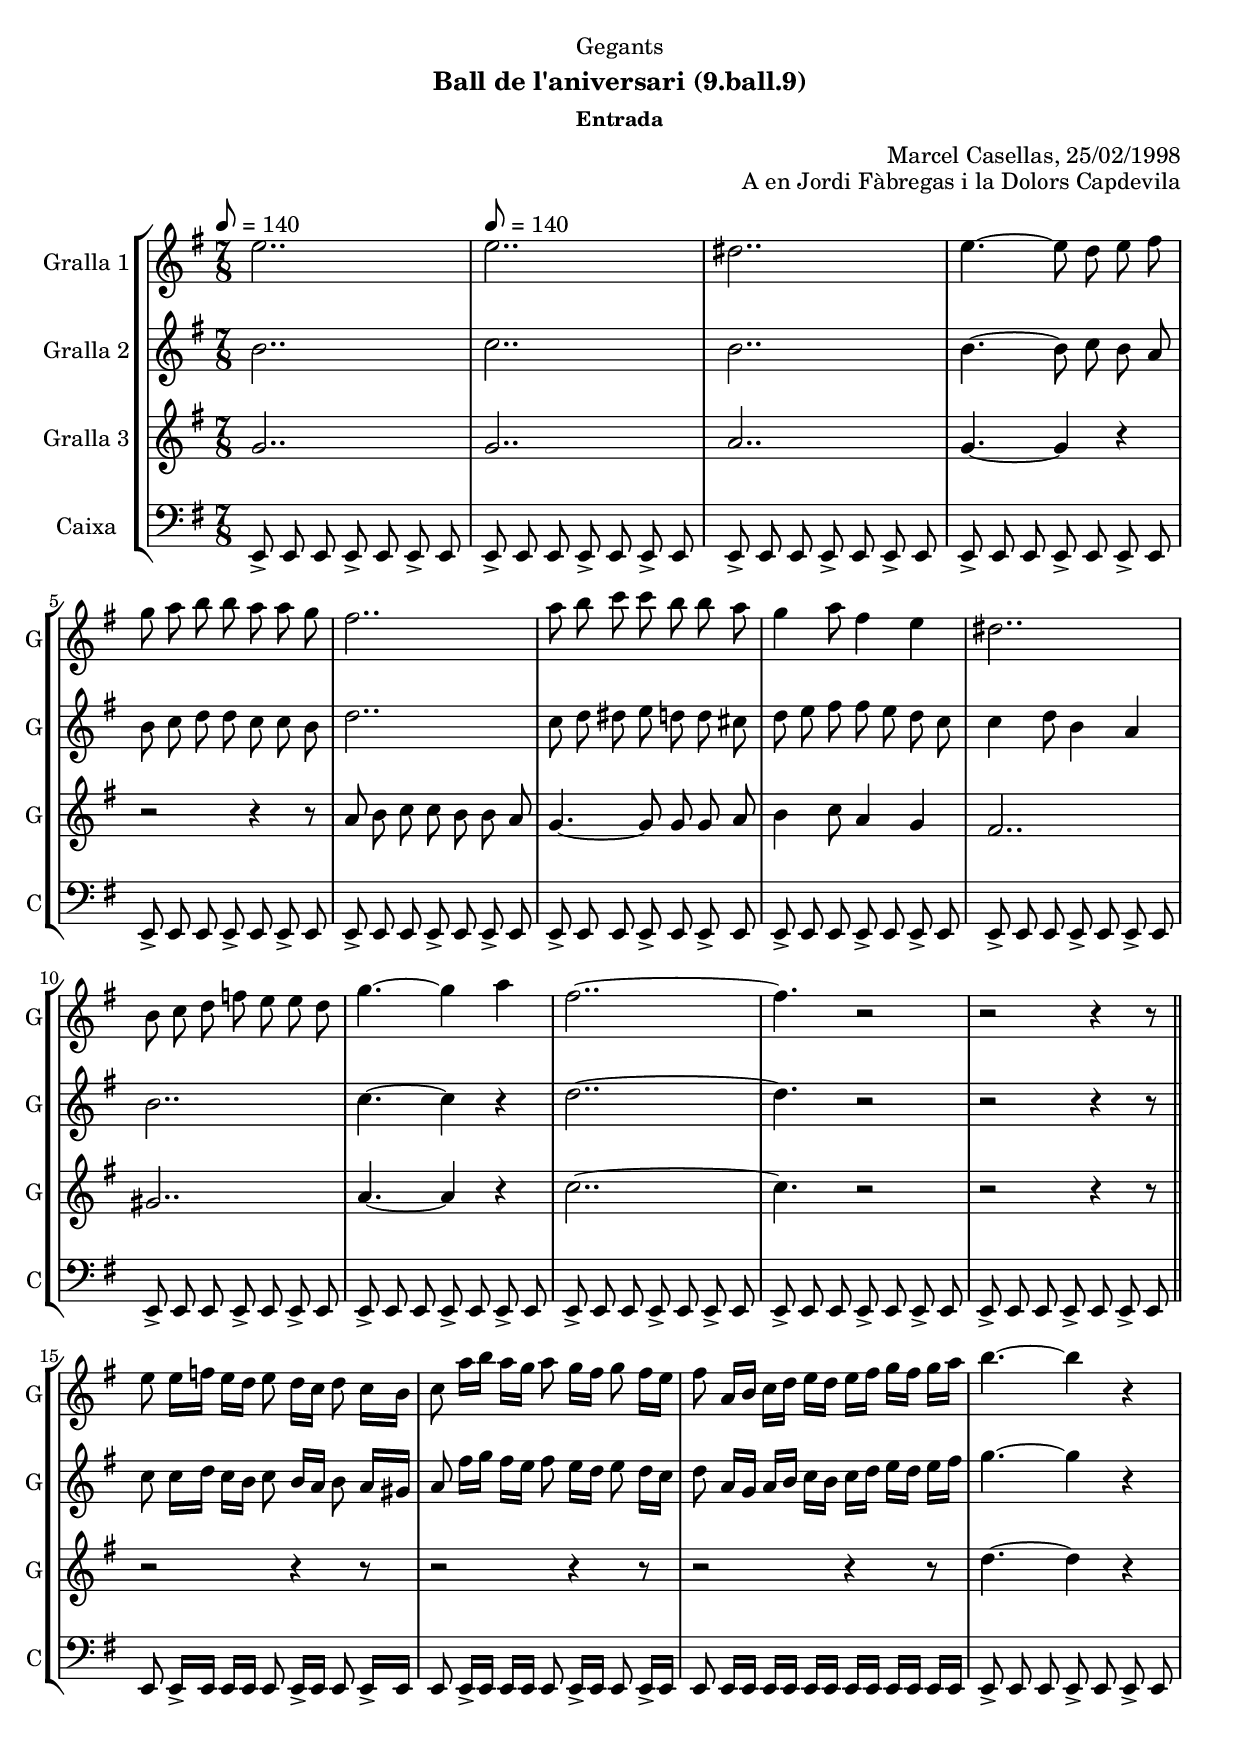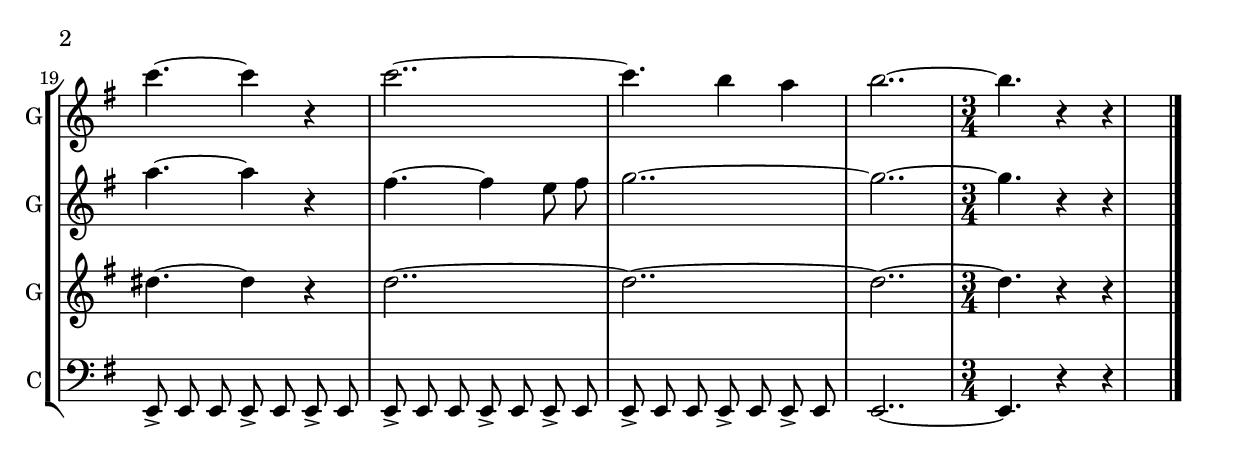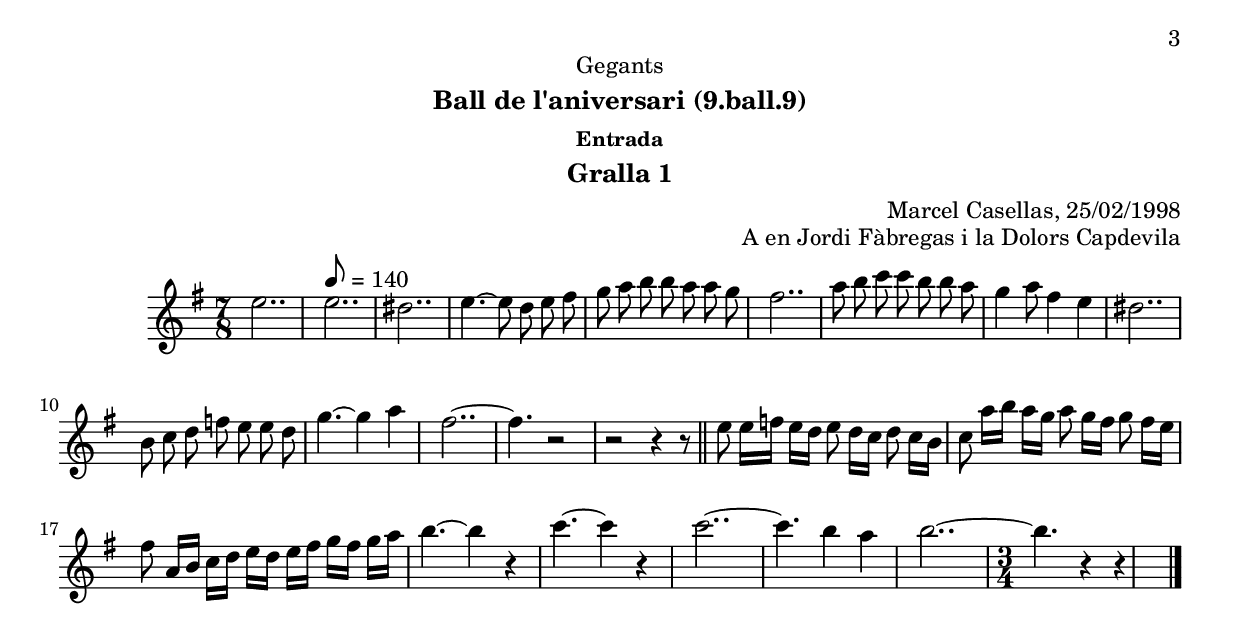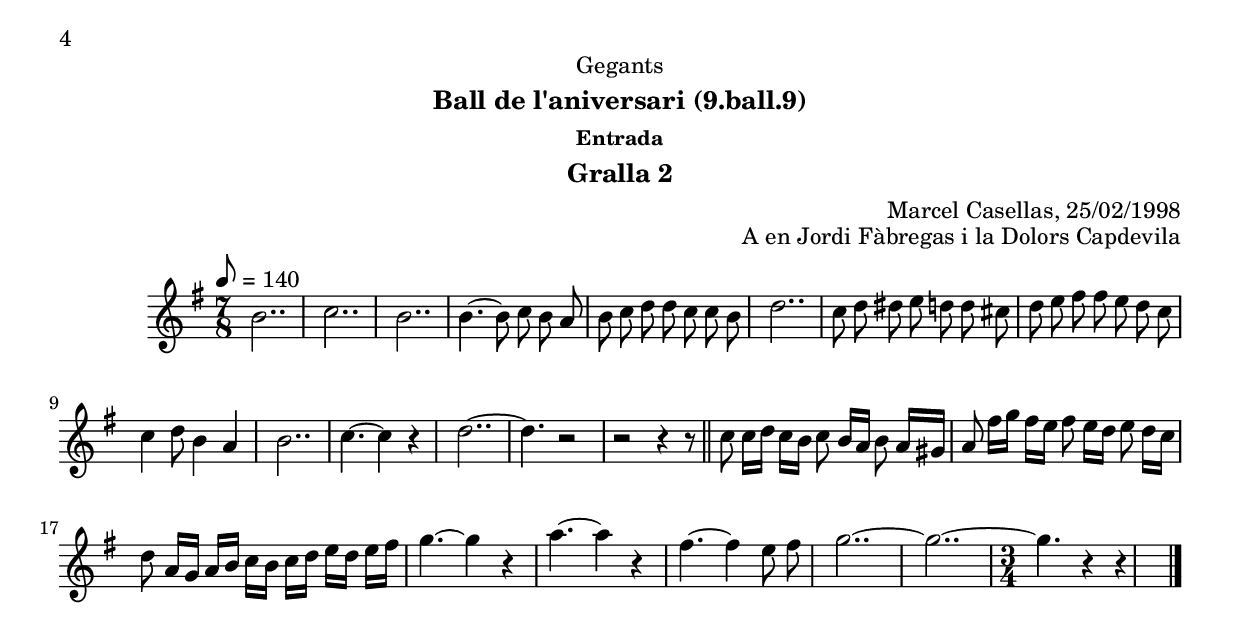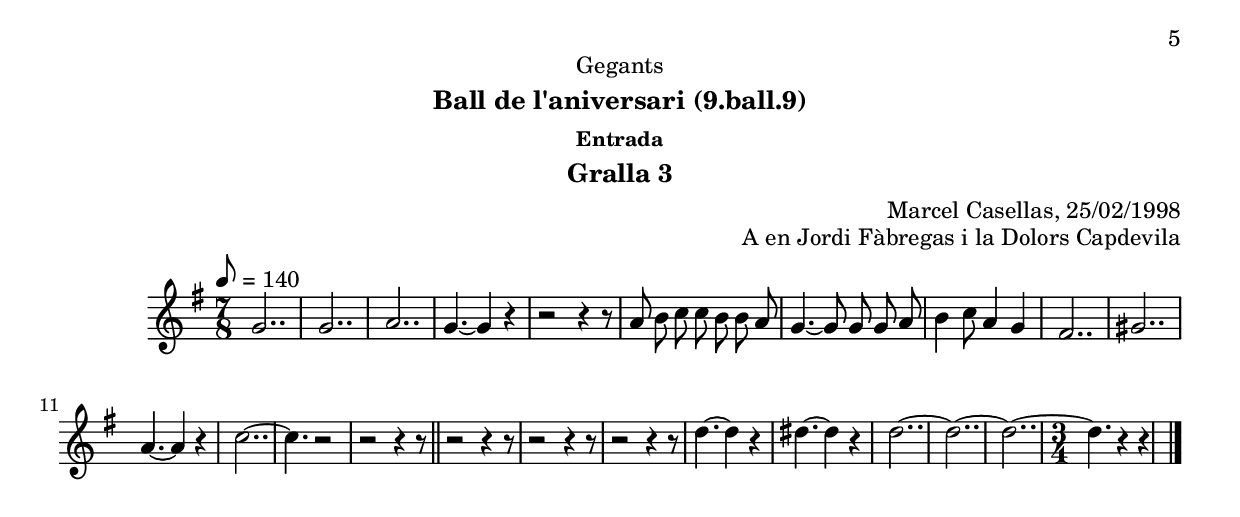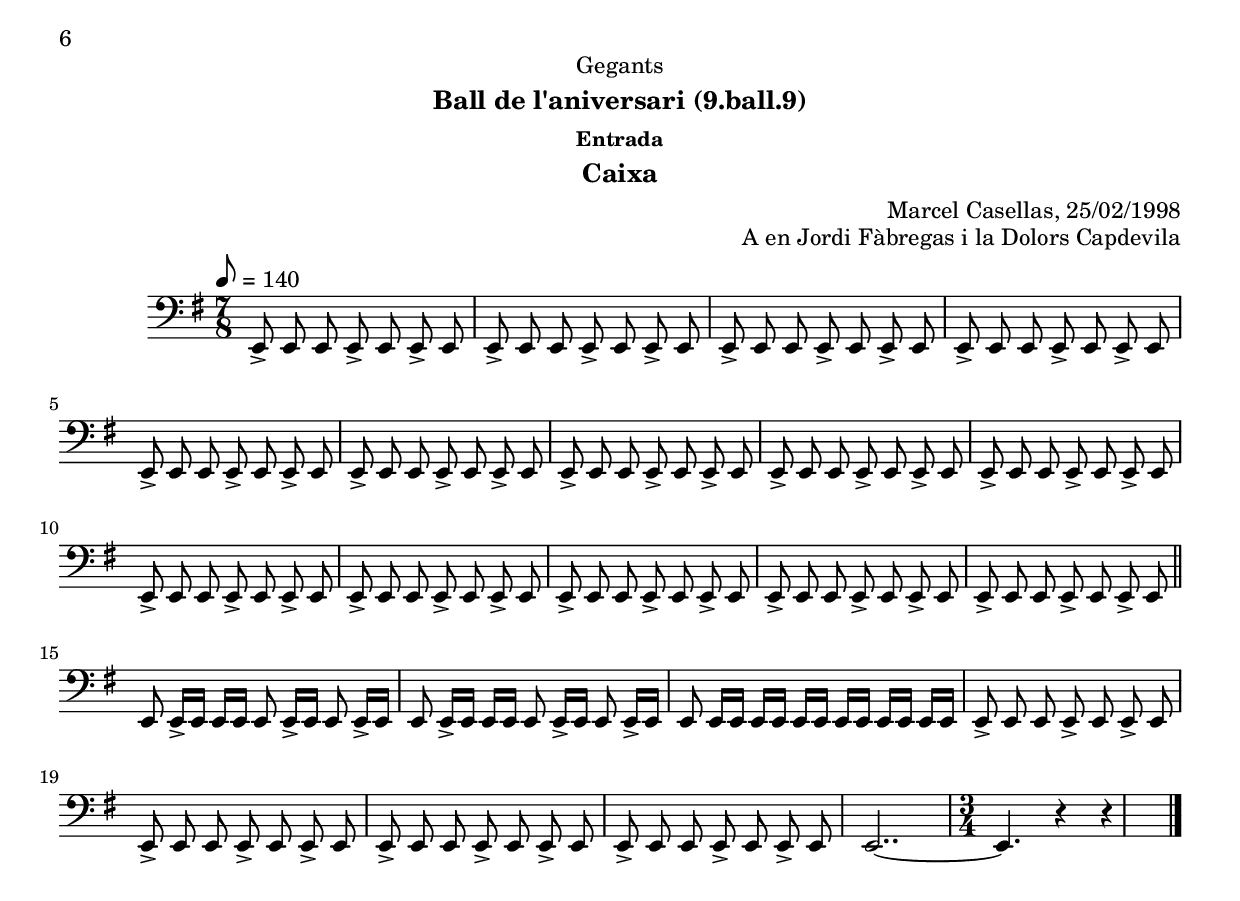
\version "2.16.2"

\header {
  dedication="Gegants"
  title=""
  subtitle="Ball de l'aniversari (9.ball.9)"
  subsubtitle="Entrada"
  poet=""
  meter=""
  piece=""
  composer=""
  arranger="Marcel Casellas, 25/02/1998"
  opus="A en Jordi Fàbregas i la Dolors Capdevila"
  instrument=""
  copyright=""
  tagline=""
}

liniaroAa =
\relative e''
{
  \clef treble
  \key g \major
  \time 7/8
  e2.. \tempo 8 = 140  |
  e2..  |
  dis2..  |
  e4. ~ e8 d e fis  |
  %05
  g8 a b b a a g  |
  fis2..  |
  a8 b c c b b a  |
  g4 a8 fis4 e  |
  dis2..  |
  %10
  b8 c d f e e d  |
  g4. ~ g4 a  |
  fis2.. ~  |
  fis4. r2  |
  r2 r4 r8  \bar "||"
  %15
  e8 e16 f e d e8 d16 c d8 c16 b  |
  c8 a'16 b a g a8 g16 fis g8 fis16 e  |
  fis8 a,16 b c d e d e fis g fis g a  |
  b4. ~ b4 r  |
  c4. ~ c4 r  |
  %20
  c2.. ~  |
  c4. b4 a  |
  b2.. ~  |
  \time 3/4   b4. r4 r  \bar "|." % troigo!
}

liniaroAb =
\relative b'
{
  \tempo 8 = 140
  \clef treble
  \key g \major
  \time 7/8
  b2..  |
  c2..  |
  b2..  |
  b4. ~ b8 c b a  |
  %05
  b8 c d d c c b  |
  d2..  |
  c8 d dis e d d cis  |
  d8 e fis fis e d c  |
  c4 d8 b4 a  |
  %10
  b2..  |
  c4. ~ c4 r  |
  d2.. ~  |
  d4. r2  |
  r2 r4 r8  \bar "||"
  %15
  c8 c16 d c b c8 b16 a b8 a16 gis  |
  a8 fis'16 g fis e fis8 e16 d e8 d16 c  |
  d8 a16 g a b c b c d e d e fis  |
  g4. ~ g4 r  |
  a4. ~ a4 r  |
  %20
  fis4. ~ fis4 e8 fis  |
  g2.. ~  |
  g2.. ~  |
  \time 3/4   g4. r4 r  \bar "|." % troigo!
}

liniaroAc =
\relative g'
{
  \tempo 8 = 140
  \clef treble
  \key g \major
  \time 7/8
  g2..  |
  g2..  |
  a2..  |
  g4. ~ g4 r  |
  %05
  r2 r4 r8  |
  a8 b c c b b a  |
  g4. ~ g8 g g a  |
  b4 c8 a4 g  |
  fis2..  |
  %10
  gis2..  |
  a4. ~ a4 r  |
  c2.. ~  |
  c4. r2  |
  r2 r4 r8  \bar "||"
  %15
  r2 r4 r8  |
  r2 r4 r8  |
  r2 r4 r8  |
  d4. ~ d4 r  |
  dis4. ~ dis4 r  |
  %20
  d2.. ~  |
  d2.. ~  |
  d2.. ~  |
  \time 3/4   d4. r4 r  \bar "|." % troigo!
}

liniaroAd =
\relative e,
{
  \tempo 8 = 140
  \clef bass
  \key g \major
  \time 7/8
  e8-> e e e-> e e-> e  |
  e8-> e e e-> e e-> e  |
  e8-> e e e-> e e-> e  |
  e8-> e e e-> e e-> e  |
  %05
  e8-> e e e-> e e-> e  |
  e8-> e e e-> e e-> e  |
  e8-> e e e-> e e-> e  |
  e8-> e e e-> e e-> e  |
  e8-> e e e-> e e-> e  |
  %10
  e8-> e e e-> e e-> e  |
  e8-> e e e-> e e-> e  |
  e8-> e e e-> e e-> e  |
  e8-> e e e-> e e-> e  |
  e8-> e e e-> e e-> e  \bar "||"
  %15
  e8 e16-> e e e e8 e16-> e e8 e16-> e  |
  e8 e16-> e e e e8 e16-> e e8 e16-> e  |
  e8 e16 e e e e e e e e e e e  |
  e8-> e e e-> e e-> e  |
  e8-> e e e-> e e-> e  |
  %20
  e8-> e e e-> e e-> e  |
  e8-> e e e-> e e-> e  |
  e2.. ~  |
  \time 3/4   e4. r4 r  \bar "|." % troigo!
}

\bookpart {
  \score {
    \new StaffGroup {
      \override Score.RehearsalMark #'self-alignment-X = #LEFT
      <<
        \new Staff \with {instrumentName = #"Gralla 1" shortInstrumentName = #"G"} \liniaroAa
        \new Staff \with {instrumentName = #"Gralla 2" shortInstrumentName = #"G"} \liniaroAb
        \new Staff \with {instrumentName = #"Gralla 3" shortInstrumentName = #"G"} \liniaroAc
        \new Staff \with {instrumentName = #"Caixa" shortInstrumentName = #"C"} \liniaroAd
      >>
    }
    \layout {}
  }
  \score { \unfoldRepeats
    \new StaffGroup {
      \override Score.RehearsalMark #'self-alignment-X = #LEFT
      <<
        \new Staff \with {instrumentName = #"Gralla 1" shortInstrumentName = #"G"} \liniaroAa
        \new Staff \with {instrumentName = #"Gralla 2" shortInstrumentName = #"G"} \liniaroAb
        \new Staff \with {instrumentName = #"Gralla 3" shortInstrumentName = #"G"} \liniaroAc
        \new Staff \with {instrumentName = #"Caixa" shortInstrumentName = #"C"} \liniaroAd
      >>
    }
    \midi {
      \set Staff.midiInstrument = "oboe"
      \set DrumStaff.midiInstrument = "drums"
    }
  }
}

\bookpart {
  \header {instrument="Gralla 1"}
  \score {
    \new StaffGroup {
      \override Score.RehearsalMark #'self-alignment-X = #LEFT
      <<
        \new Staff \liniaroAa
      >>
    }
    \layout {}
  }
  \score { \unfoldRepeats
    \new StaffGroup {
      \override Score.RehearsalMark #'self-alignment-X = #LEFT
      <<
        \new Staff \liniaroAa
      >>
    }
    \midi {
      \set Staff.midiInstrument = "oboe"
      \set DrumStaff.midiInstrument = "drums"
    }
  }
}

\bookpart {
  \header {instrument="Gralla 2"}
  \score {
    \new StaffGroup {
      \override Score.RehearsalMark #'self-alignment-X = #LEFT
      <<
        \new Staff \liniaroAb
      >>
    }
    \layout {}
  }
  \score { \unfoldRepeats
    \new StaffGroup {
      \override Score.RehearsalMark #'self-alignment-X = #LEFT
      <<
        \new Staff \liniaroAb
      >>
    }
    \midi {
      \set Staff.midiInstrument = "oboe"
      \set DrumStaff.midiInstrument = "drums"
    }
  }
}

\bookpart {
  \header {instrument="Gralla 3"}
  \score {
    \new StaffGroup {
      \override Score.RehearsalMark #'self-alignment-X = #LEFT
      <<
        \new Staff \liniaroAc
      >>
    }
    \layout {}
  }
  \score { \unfoldRepeats
    \new StaffGroup {
      \override Score.RehearsalMark #'self-alignment-X = #LEFT
      <<
        \new Staff \liniaroAc
      >>
    }
    \midi {
      \set Staff.midiInstrument = "oboe"
      \set DrumStaff.midiInstrument = "drums"
    }
  }
}

\bookpart {
  \header {instrument="Caixa"}
  \score {
    \new StaffGroup {
      \override Score.RehearsalMark #'self-alignment-X = #LEFT
      <<
        \new Staff \liniaroAd
      >>
    }
    \layout {}
  }
  \score { \unfoldRepeats
    \new StaffGroup {
      \override Score.RehearsalMark #'self-alignment-X = #LEFT
      <<
        \new Staff \liniaroAd
      >>
    }
    \midi {
      \set Staff.midiInstrument = "oboe"
      \set DrumStaff.midiInstrument = "drums"
    }
  }
}

